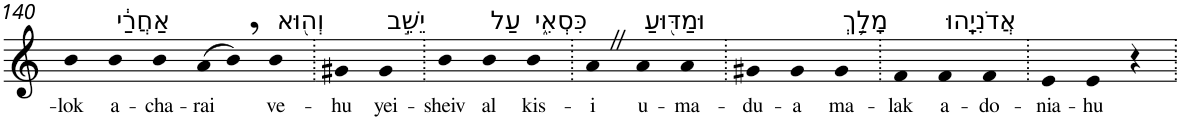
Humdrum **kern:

**kern	**text
*part1	*part1
*staff1	*staff1
*I"Piano	*
*I'Pno	*
!!LO:PB:g=z
*clefG2	*
*k[]	*
=140	=140
!	!LO:LY:b
4b	-lok
!LO:TX:a:t=אַחֲרַ֔י	!
!	!LO:LY:b
4b	a-
!	!LO:LY:b
4b	-cha-
!	!LO:LY:b
(>8a	-rai
8b,)	.
!LO:TX:a:t=וְה֖וּא	!
!	!LO:LY:b
4b	ve-
=141.	=141.
!	!LO:LY:b
4g#X	-hu
!LO:TX:a:t=יֵשֵׁ֣ב	!
!	!LO:LY:b
4g#	yei-
=142.	=142.
!	!LO:LY:b
4b	-sheiv
!LO:TX:a:t=עַל	!
!	!LO:LY:b
4b	al
!LO:TX:a:t=כִּסְאִ֑י	!
!	!LO:LY:b
4b	kis-
=143.	=143.
!	!LO:LY:b
4aZ	-i
!LO:TX:a:t=וּמַדּ֖וּעַ	!
!	!LO:LY:b
4a	u-
!	!LO:LY:b
4a	-ma-
=144.	=144.
!	!LO:LY:b
4g#X	-du-
!	!LO:LY:b
4g#	-a
!LO:TX:a:t=מָלַ֥ךְ	!
!	!LO:LY:b
4g#	ma-
=145.	=145.
!	!LO:LY:b
4f	-lak
!LO:TX:a:t=אֲדֹנִיָֽהוּ	!
!	!LO:LY:b
4f	a-
!	!LO:LY:b
4f	-do-
=146.	=146.
!	!LO:LY:b
4e	-nia-
!	!LO:LY:b
4e	-hu
4r	.
=.	=.
*-	*-
